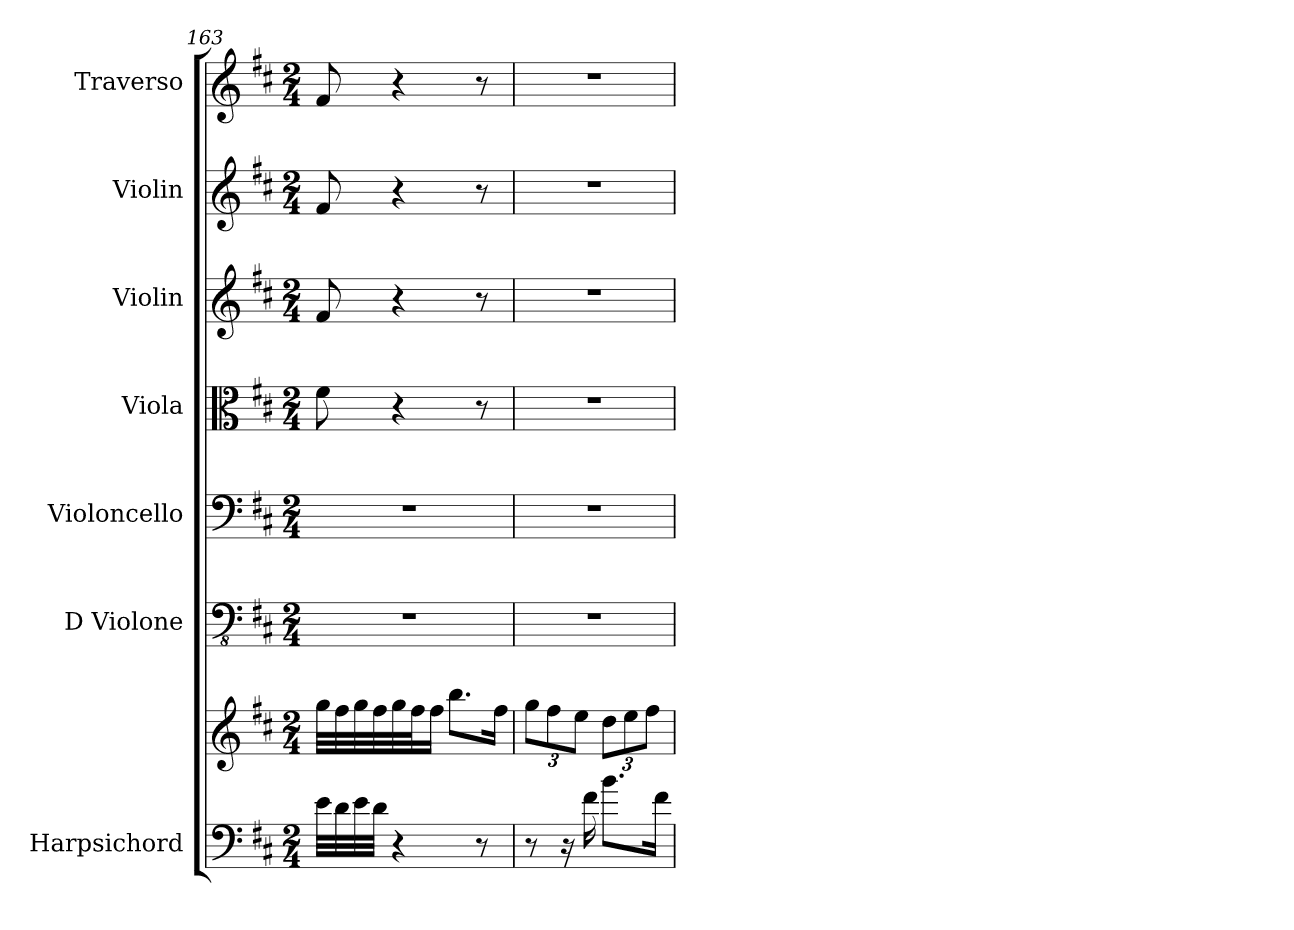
**kern	**kern	**kern	**kern	**kern	**kern	**kern	**kern
*part7	*part7	*part6	*part5	*part4	*part3	*part2	*part1
*staff8	*staff7	*staff6	*staff5	*staff4	*staff3	*staff2	*staff1
*I"Harpsichord	*	*I"D Violone	*I"Violoncello	*I"Viola	*I"Violin	*I"Violin	*I"Traverso
*I'Hch.	*	*I'D Vne.	*I'Vc.	*I'Vla.	*I'Vln.	*I'Vln.	*I'Trv.
*clefF4	*clefG2	*clefFv4	*clefF4	*clefC3	*clefG2	*clefG2	*clefG2
*	*	*ITrd7c12	*	*	*	*	*
*k[f#c#]	*k[f#c#]	*k[f#c#]	*k[f#c#]	*k[f#c#]	*k[f#c#]	*k[f#c#]	*k[f#c#]
*M2/4	*M2/4	*M2/4	*M2/4	*M2/4	*M2/4	*M2/4	*M2/4
=163	=163	=163	=163	=163	=163	=163	=163
32e\LLL	32gg\LLL	2r	2r	8f#\	8f#/	8f#/	8f#/
32d\	32ff#\	.	.	.	.	.	.
32e\	32gg\	.	.	.	.	.	.
32d\JJJ	32ff#\	.	.	.	.	.	.
4r	32gg\	.	.	4r	4r	4r	4r
.	32ff#\J	.	.	.	.	.	.
.	16ff#\JJ	.	.	.	.	.	.
.	8.bb\L	.	.	.	.	.	.
8r	.	.	.	8r	8r	8r	8r
.	16ff#\Jk	.	.	.	.	.	.
=164	=164	=164	=164	=164	=164	=164	=164
*	*Xbrackettup	*	*	*	*	*	*
8r	12gg\L	2r	2r	2r	2r	2r	2r
.	12ff#\	.	.	.	.	.	.
16r	.	.	.	.	.	.	.
.	12ee\J	.	.	.	.	.	.
16f#\	.	.	.	.	.	.	.
8.b\L	12dd\L	.	.	.	.	.	.
.	12ee\	.	.	.	.	.	.
.	12ff#\J	.	.	.	.	.	.
16f#\Jk	.	.	.	.	.	.	.
=	=	=	=	=	=	=	=
*-	*-	*-	*-	*-	*-	*-	*-
